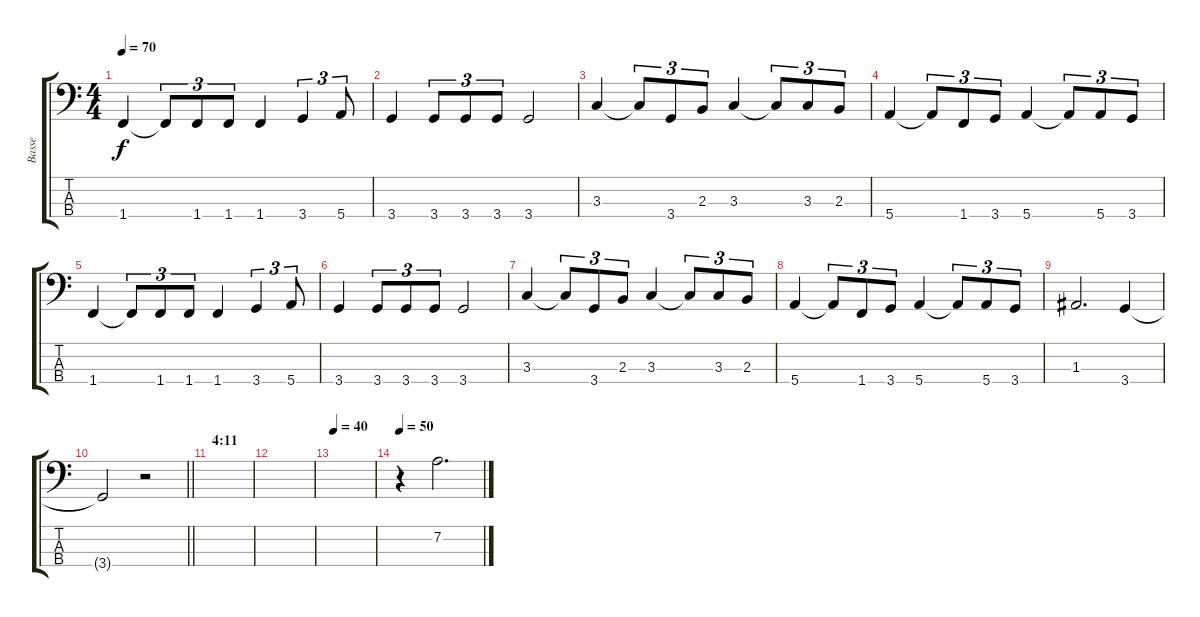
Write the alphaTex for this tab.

\track ("Basse" "Basse") {instrument electricbassfinger}
\staff {score tabs}
\tuning (G2 D2 A1 E1) {hide}
\ts (4 4)
\tempo 70
\clef f4
\ks c
1.4.4{dy f} 1.4{t}.8{tu (3 2)} 1.4.8{tu (3 2)} 1.4.8{tu (3 2)} 1.4.4 3.4.4{tu (3 2)} 5.4.8{tu (3 2)} |
3.4.4 3.4.8{tu (3 2)} 3.4.8{tu (3 2)} 3.4.8{tu (3 2)} 3.4.2 |
3.3.4 3.3{t}.8{tu (3 2)} 3.4.8{tu (3 2)} 2.3.8{tu (3 2)} 3.3.4 3.3{t}.8{tu (3 2)} 3.3.8{tu (3 2)} 2.3.8{tu (3 2)} |
5.4.4 5.4{t}.8{tu (3 2)} 1.4.8{tu (3 2)} 3.4.8{tu (3 2)} 5.4.4 5.4{t}.8{tu (3 2)} 5.4.8{tu (3 2)} 3.4.8{tu (3 2)} |
1.4.4 1.4{t}.8{tu (3 2)} 1.4.8{tu (3 2)} 1.4.8{tu (3 2)} 1.4.4 3.4.4{tu (3 2)} 5.4.8{tu (3 2)} |
3.4.4 3.4.8{tu (3 2)} 3.4.8{tu (3 2)} 3.4.8{tu (3 2)} 3.4.2 |
3.3.4 3.3{t}.8{tu (3 2)} 3.4.8{tu (3 2)} 2.3.8{tu (3 2)} 3.3.4 3.3{t}.8{tu (3 2)} 3.3.8{tu (3 2)} 2.3.8{tu (3 2)} |
5.4.4 5.4{t}.8{tu (3 2)} 1.4.8{tu (3 2)} 3.4.8{tu (3 2)} 5.4.4 5.4{t}.8{tu (3 2)} 5.4.8{tu (3 2)} 3.4.8{tu (3 2)} |
1.3.2{d} 3.4.4 |
\barLineRight lightlight
3.4{t}.2 r.2 |
\section ("" "4:11")
|
|
\tempo 40
|
\tempo 50
r.4 7.2.2{d}
